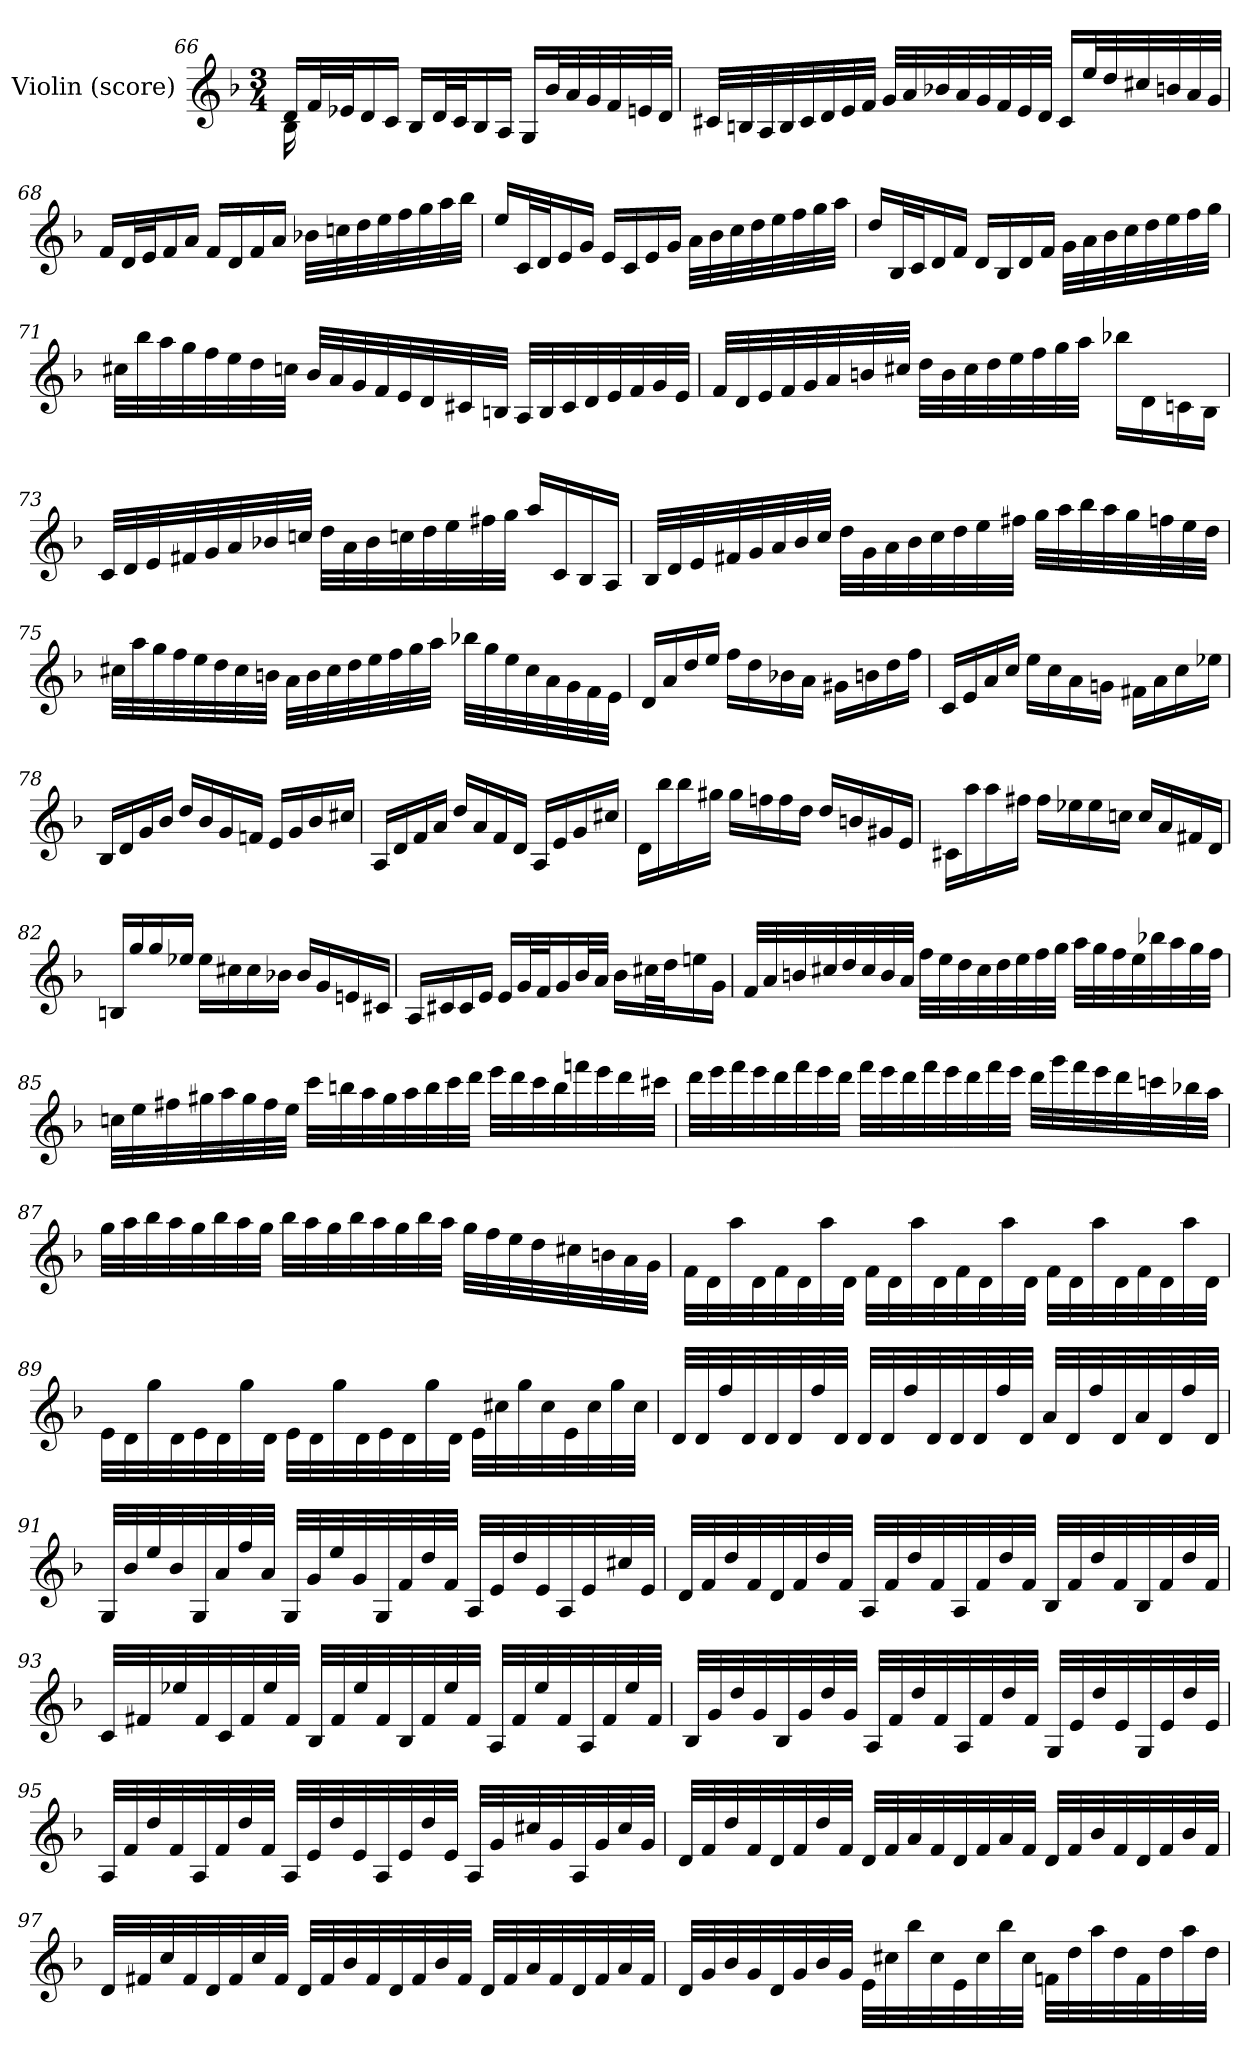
**kern
*part1
*staff1
*I"Violin (score)
*I'Vln
*clefG2
*k[b-]
*M3/4
=66
*^
16d/LL	16B-\
32f/L	2ryy
32e-X/J	.
16d/	.
16c/JJ	.
16B-/LL	.
32d/L	.
32c/J	.
16B-/	.
16A/JJ	.
16G/LL	.
32b-/L	8.ryy
32a/	.
32g/	.
32f/	.
32en/	.
32d/JJJ	.
*v	*v
=67
32c#X/LLL
32Bn/
32A/
32B/
32c#/
32d/
32e/
32f/JJJ
32g/LLL
32a/
32b-X/
32a/
32g/
32f/
32e/
32d/JJJ
16c#/LL
32ee/L
32dd/
32cc#X/
32bn/
32a/
32g/JJJ
=68
16f/LL
32d/L
32e/J
16f/
16a/JJ
16f/LL
16d/
16f/
16a/JJ
32b-X\LLL
32ccn\
32dd\
32ee\
32ff\
32gg\
32aa\
32bb-\JJJ
=69
16ee/LL
32c/L
32d/J
16e/
16g/JJ
16e/LL
16c/
16e/
16g/JJ
32a\LLL
32b-\
32cc\
32dd\
32ee\
32ff\
32gg\
32aa\JJJ
=70
16dd/LL
32B-/L
32c/J
16d/
16f/JJ
16d/LL
16B-/
16d/
16f/JJ
32g\LLL
32a\
32b-\
32cc\
32dd\
32ee\
32ff\
32gg\JJJ
=71
32cc#X\LLL
32bb-\
32aa\
32gg\
32ff\
32ee\
32dd\
32ccn\JJJ
32b-/LLL
32a/
32g/
32f/
32e/
32d/
32c#X/
32Bn/JJJ
32A/LLL
32B/
32c#/
32d/
32e/
32f/
32g/
32e/JJJ
=72
32f/LLL
32d/
32e/
32f/
32g/
32a/
32bn/
32cc#X/JJJ
32dd\LLL
32b\
32cc#\
32dd\
32ee\
32ff\
32gg\
32aa\JJJ
16bb-X\LL
16d\
16cn\
16B-\JJ
=73
32c/LLL
32d/
32e/
32f#X/
32g/
32a/
32b-X/
32ccn/JJJ
32dd\LLL
32a\
32b-\
32ccn\
32dd\
32ee\
32ff#X\
32gg\JJJ
16aa/LL
16c/
16B-/
16A/JJ
=74
32B-/LLL
32d/
32e/
32f#X/
32g/
32a/
32b-/
32cc/JJJ
32dd\LLL
32g\
32a\
32b-\
32cc\
32dd\
32ee\
32ff#X\JJJ
32gg\LLL
32aa\
32bb-\
32aa\
32gg\
32ffn\
32ee\
32dd\JJJ
=75
32cc#X\LLL
32aa\
32gg\
32ff\
32ee\
32dd\
32cc#\
32bn\JJJ
32a\LLL
32b\
32cc#\
32dd\
32ee\
32ff\
32gg\
32aa\JJJ
32bb-X\LLL
32gg\
32ee\
32cc#\
32a\
32g\
32f\
32e\JJJ
=76
16d/LL
16a/
16dd/
16ee/JJ
16ff\LL
16dd\
16b-X\
16a\JJ
16g#X\LL
16bn\
16dd\
16ff\JJ
=77
16c/LL
16e/
16a/
16cc/JJ
16ee\LL
16cc\
16a\
16gn\JJ
16f#X\LL
16a\
16cc\
16ee-X\JJ
=78
16B-/LL
16d/
16g/
16b-/JJ
16dd/LL
16b-/
16g/
16fn/JJ
16e/LL
16g/
16b-/
16cc#X/JJ
=79
16A/LL
16d/
16f/
16a/JJ
16dd/LL
16a/
16f/
16d/JJ
16A/LL
16e/
16g/
16cc#X/JJ
=80
16d\LL
16bb-\
16bb-\
16gg#X\JJ
16gg#\LL
16ffn\
16ff\
16dd\JJ
16dd/LL
16bn/
16g#X/
16e/JJ
=81
16c#X\LL
16aa\
16aa\
16ff#X\JJ
16ff#\LL
16ee-X\
16ee-\
16ccn\JJ
16cc/LL
16a/
16f#X/
16d/JJ
=82
16Bn/LL
16gg/
16gg/
16ee-X/JJ
16ee-\LL
16cc#X\
16cc#\
16b-X\JJ
16b-/LL
16g/
16en/
16c#X/JJ
=83
16A/LL
16c#X/
16c#/
16e/JJ
16e/LL
32g/L
32f/J
16g/
32b-/L
32a/JJJ
16b-\LL
32cc#X\L
32dd\J
16een\
16g\JJ
=84
32f/LLL
32a/
32bn/
32cc#X/
32dd/
32cc#/
32b/
32a/JJJ
32ff\LLL
32ee\
32dd\
32cc#\
32dd\
32ee\
32ff\
32gg\JJJ
32aa\LLL
32gg\
32ff\
32ee\
32bb-X\
32aa\
32gg\
32ff\JJJ
=85
32ccn\LLL
32ee\
32ff#X\
32gg#X\
32aa\
32gg#\
32ff#\
32ee\JJJ
32ccc\LLL
32bbn\
32aa\
32gg#\
32aa\
32bb\
32ccc\
32ddd\JJJ
32eee\LLL
32ddd\
32ccc\
32bb\
32fffn\
32eee\
32ddd\
32ccc#X\JJJ
=86
32ddd\LLL
32eee\
32fff\
32eee\
32ddd\
32fff\
32eee\
32ddd\JJJ
32fff\LLL
32eee\
32ddd\
32fff\
32eee\
32ddd\
32fff\
32eee\JJJ
32ddd\LLL
32ggg\
32fff\
32eee\
32ddd\
32cccn\
32bb-X\
32aa\JJJ
=87
32gg\LLL
32aa\
32bb-\
32aa\
32gg\
32bb-\
32aa\
32gg\JJJ
32bb-\LLL
32aa\
32gg\
32bb-\
32aa\
32gg\
32bb-\
32aa\JJJ
32gg\LLL
32ff\
32ee\
32dd\
32cc#X\
32bn\
32a\
32g\JJJ
=88
32f\LLL
32d\
32aa\
32d\
32f\
32d\
32aa\
32d\JJJ
32f\LLL
32d\
32aa\
32d\
32f\
32d\
32aa\
32d\JJJ
32f\LLL
32d\
32aa\
32d\
32f\
32d\
32aa\
32d\JJJ
=89
32e\LLL
32d\
32gg\
32d\
32e\
32d\
32gg\
32d\JJJ
32e\LLL
32d\
32gg\
32d\
32e\
32d\
32gg\
32d\JJJ
32e\LLL
32cc#X\
32gg\
32cc#\
32e\
32cc#\
32gg\
32cc#\JJJ
=90
32d/LLL
32d/
32ff/
32d/
32d/
32d/
32ff/
32d/JJJ
32d/LLL
32d/
32ff/
32d/
32d/
32d/
32ff/
32d/JJJ
32a/LLL
32d/
32ff/
32d/
32a/
32d/
32ff/
32d/JJJ
=91
32G/LLL
32b-/
32ee/
32b-/
32G/
32a/
32ff/
32a/JJJ
32G/LLL
32g/
32ee/
32g/
32G/
32f/
32dd/
32f/JJJ
32A/LLL
32e/
32dd/
32e/
32A/
32e/
32cc#X/
32e/JJJ
=92
32d/LLL
32f/
32dd/
32f/
32d/
32f/
32dd/
32f/JJJ
32A/LLL
32f/
32dd/
32f/
32A/
32f/
32dd/
32f/JJJ
32B-/LLL
32f/
32dd/
32f/
32B-/
32f/
32dd/
32f/JJJ
=93
32c/LLL
32f#X/
32ee-X/
32f#/
32c/
32f#/
32ee-/
32f#/JJJ
32B-/LLL
32f#/
32ee-/
32f#/
32B-/
32f#/
32ee-/
32f#/JJJ
32A/LLL
32f#/
32ee-/
32f#/
32A/
32f#/
32ee-/
32f#/JJJ
=94
32B-/LLL
32g/
32dd/
32g/
32B-/
32g/
32dd/
32g/JJJ
32A/LLL
32f/
32dd/
32f/
32A/
32f/
32dd/
32f/JJJ
32G/LLL
32e/
32dd/
32e/
32G/
32e/
32dd/
32e/JJJ
=95
32A/LLL
32f/
32dd/
32f/
32A/
32f/
32dd/
32f/JJJ
32A/LLL
32e/
32dd/
32e/
32A/
32e/
32dd/
32e/JJJ
32A/LLL
32g/
32cc#X/
32g/
32A/
32g/
32cc#/
32g/JJJ
=96
32d/LLL
32f/
32dd/
32f/
32d/
32f/
32dd/
32f/JJJ
32d/LLL
32f/
32a/
32f/
32d/
32f/
32a/
32f/JJJ
32d/LLL
32f/
32b-/
32f/
32d/
32f/
32b-/
32f/JJJ
=97
32d/LLL
32f#X/
32cc/
32f#/
32d/
32f#/
32cc/
32f#/JJJ
32d/LLL
32f#/
32b-/
32f#/
32d/
32f#/
32b-/
32f#/JJJ
32d/LLL
32f#/
32a/
32f#/
32d/
32f#/
32a/
32f#/JJJ
=98
32d/LLL
32g/
32b-/
32g/
32d/
32g/
32b-/
32g/JJJ
32e\LLL
32cc#X\
32bb-\
32cc#\
32e\
32cc#\
32bb-\
32cc#\JJJ
32fn\LLL
32dd\
32aa\
32dd\
32f\
32dd\
32aa\
32dd\JJJ
=
*-
